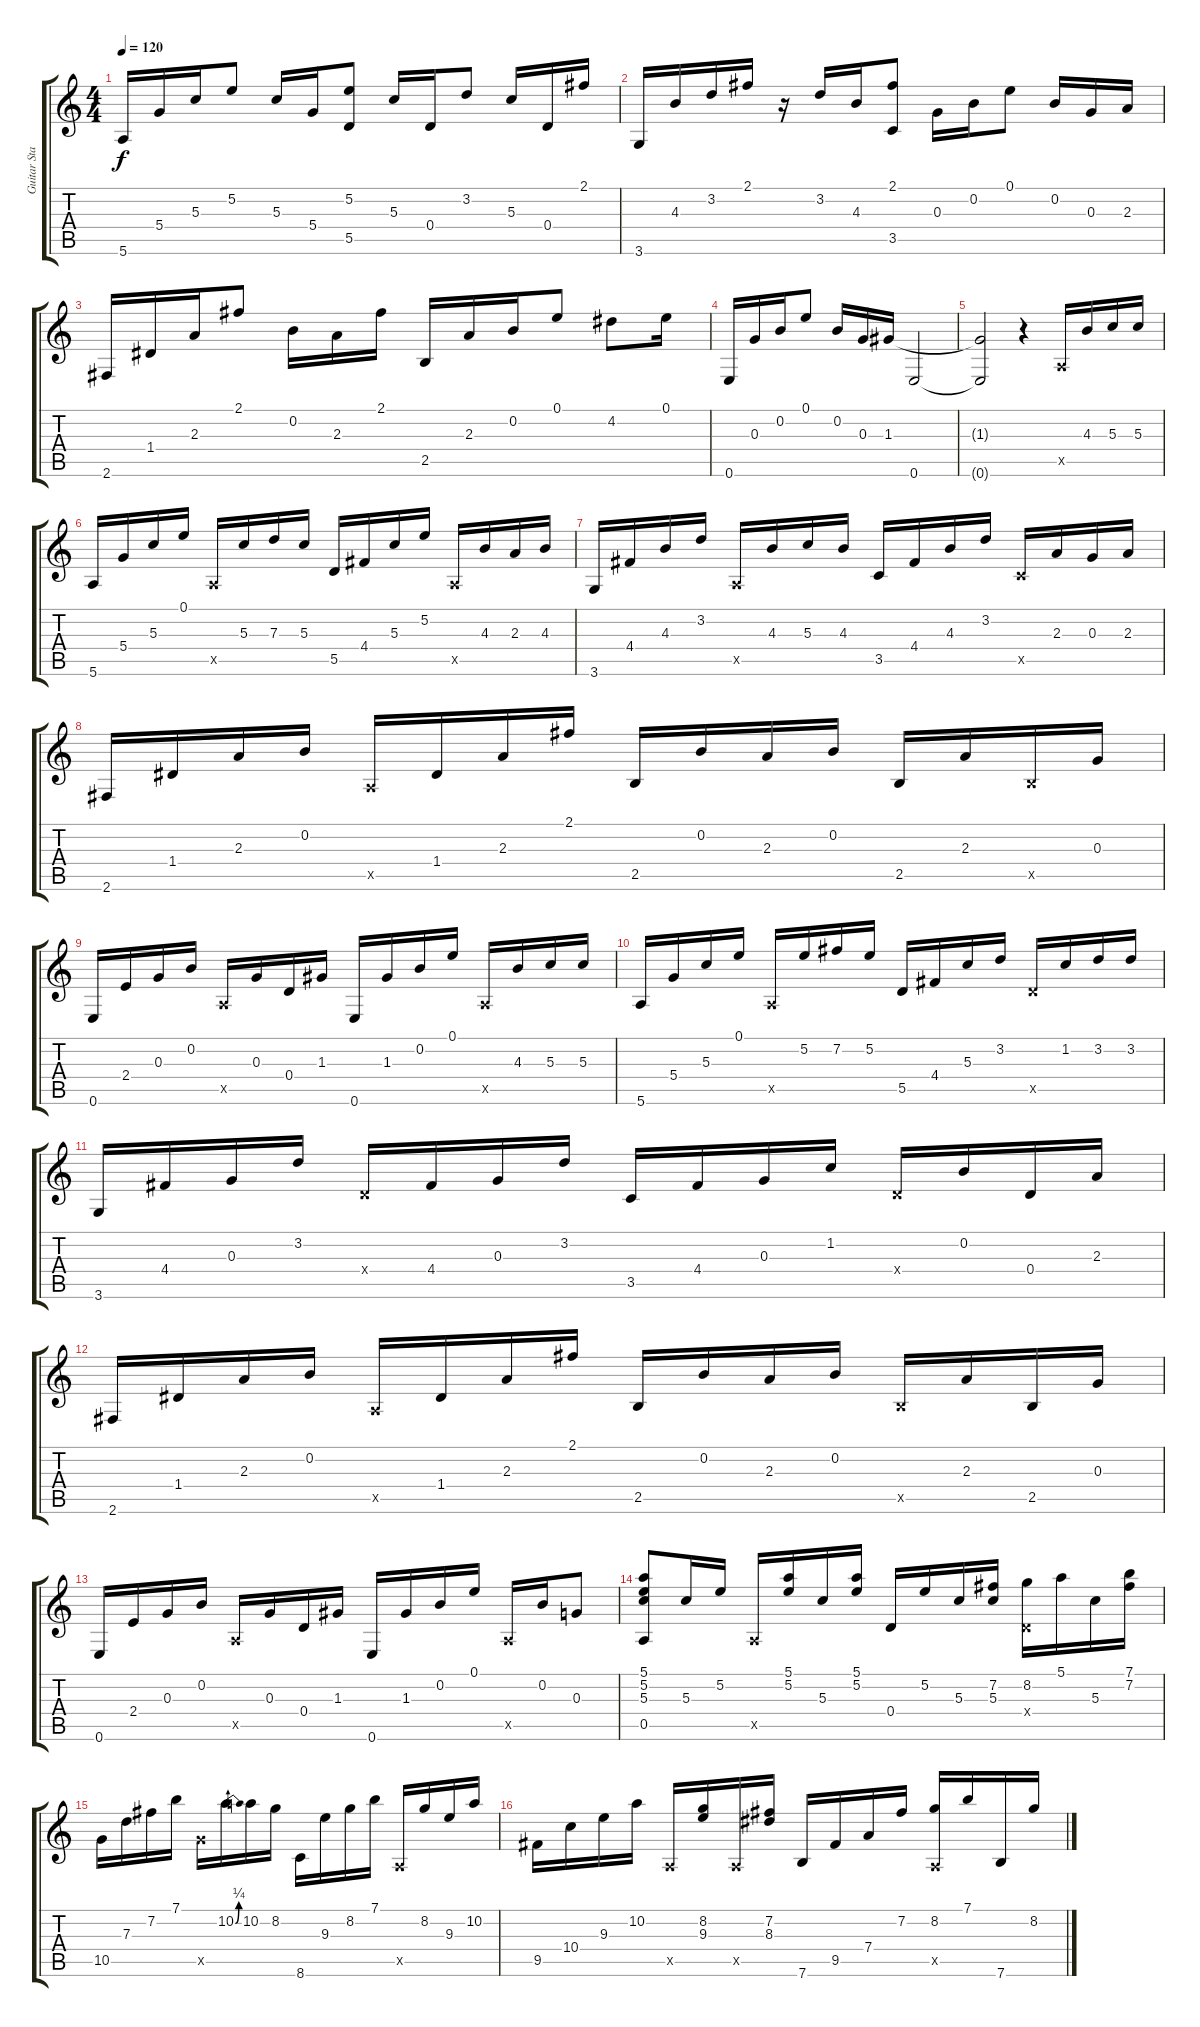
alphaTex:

\track ("Guitar Standard" "Guitar Sta") {instrument acousticguitarsteel}
\staff {score tabs}
\tuning (E4 B3 G3 D3 A2 E2) {hide}
\ts (4 4)
\tempo 120
\tempo 80
\tempo 120
\clef g2
\ks c
5.6.16{dy f instrument acousticguitarsteel} 5.4.16 5.3.16 5.2.8 5.3.16 5.4.16 (5.2 5.5).8 5.3.16 0.4.16 3.2.8 5.3.16 0.4.16 2.1.16 |
3.6.16 4.3.16 3.2.16 2.1.16 r.16 3.2.16 4.3.16 (2.1 3.5).8 0.3.16 0.2.16 0.1.8 0.2.16 0.3.16 2.3.16 |
2.6.16 1.4.16 2.3.16 2.1.8 0.2.16 2.3.16 2.1.16 2.5.16 2.3.16 0.2.16 0.1.8 4.2.8 0.1.16 |
0.6.16 0.3.16 0.2.16 0.1.8 0.2.16 0.3.16 1.3.16 0.6.2 |
(1.3{t} 0.6{t}).2 r.4 0.5{x}.16 4.3.16 5.3.16 5.3.16 |
5.6.16 5.4.16 5.3.16 0.1.16 0.5{x}.16 5.3.16 7.3.16 5.3.16 5.5.16 4.4.16 5.3.16 5.2.16 0.5{x}.16 4.3.16 2.3.16 4.3.16 |
3.6.16 4.4.16 4.3.16 3.2.16 0.5{x}.16 4.3.16 5.3.16 4.3.16 3.5.16 4.4.16 4.3.16 3.2.16 3.5{x}.16 2.3.16 0.3.16 2.3.16 |
2.6.16 1.4.16 2.3.16 0.2.16 0.5{x}.16 1.4.16 2.3.16 2.1.16 2.5.16 0.2.16 2.3.16 0.2.16 2.5.16 2.3.16 2.5{x}.16 0.3.16 |
0.6.16 2.4.16 0.3.16 0.2.16 0.5{x}.16 0.3.16 0.4.16 1.3.16 0.6.16 1.3.16 0.2.16 0.1.16 0.5{x}.16 4.3.16 5.3.16 5.3.16 |
5.6.16 5.4.16 5.3.16 0.1.16 0.5{x}.16 5.2.16 7.2.16 5.2.16 5.5.16 4.4.16 5.3.16 3.2.16 5.5{x}.16 1.2.16 3.2.16 3.2.16 |
3.6.16 4.4.16 0.3.16 3.2.16 0.4{x}.16 4.4.16 0.3.16 3.2.16 3.5.16 4.4.16 0.3.16 1.2.16 0.4{x}.16 0.2.16 0.4.16 2.3.16 |
2.6.16 1.4.16 2.3.16 0.2.16 0.5{x}.16 1.4.16 2.3.16 2.1.16 2.5.16 0.2.16 2.3.16 0.2.16 2.5{x}.16 2.3.16 2.5.16 0.3.16 |
0.6.16 2.4.16 0.3.16 0.2.16 0.5{x}.16 0.3.16 0.4.16 1.3.16 0.6.16 1.3.16 0.2.16 0.1.16 0.5{x}.16 0.2.16 0.3.8 |
(5.1 5.2 5.3 0.5).8 5.3.16 5.2.16 0.5{x}.16 (5.1 5.2).16 5.3.16 (5.1 5.2).16 0.4.16 5.2.16 5.3.16 (7.2 5.3).16 (8.2 0.4{x}).16 5.1.16 5.3.16 (7.1 7.2).16 |
10.5.16 7.3.16 7.2.16 7.1.16 10.5{x}.16 10.2{be (bend 1 0 60 1)}.16 10.2.16 8.2.16 8.6.16 9.3.16 8.2.16 7.1.16 0.5{x}.16 8.2.16 9.3.16 10.2.16 |
9.5.16 10.4.16 9.3.16 10.2.16 0.5{x}.16 (8.2 9.3).16 0.5{x}.16 (7.2 8.3).16 7.6.16 9.5.16 7.4.16 7.2.16 (8.2 0.5{x}).16 7.1.16 7.6.16 8.2.16
